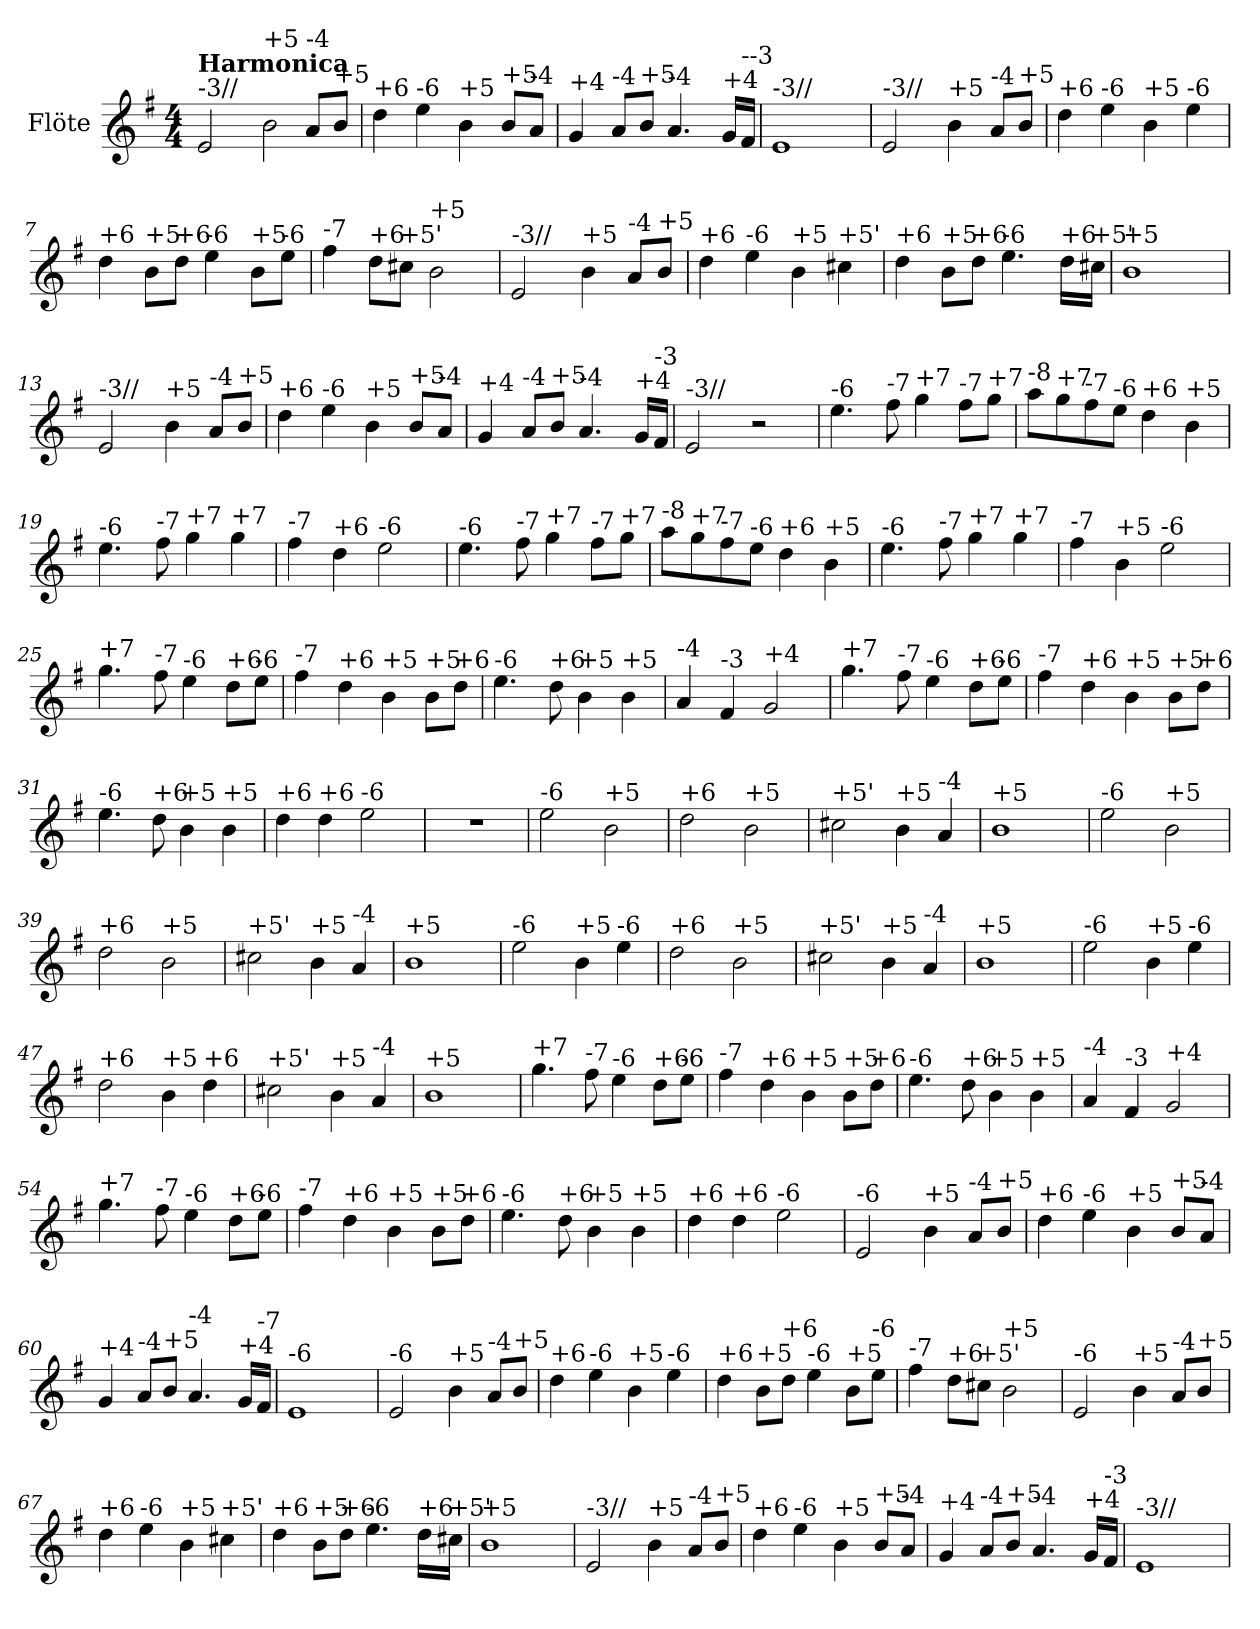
**kern
*part1
*staff1
*I"Flöte
*I'Fl
*clefG2
*k[f#]
*M4/4
=1
!LO:TX:a:t=-3//
!LO:TX:a:B:t=Harmonica
2e/
!LO:TX:a:t=+5
!LO:N:head=open
4b\
!LO:TX:a:t=-4
8a/L
!LO:TX:a:t=+5
8b/J
=2
!LO:TX:a:t=+6
4dd\
!LO:TX:a:t=-6
4ee\
!LO:TX:a:t=+5
4b\
!LO:TX:a:t=+5
8b/L
!LO:TX:a:t=-4
8a/J
=3
!LO:TX:a:t=+4
4g/
!LO:TX:a:t=-4
8a/L
!LO:TX:a:t=+5
8b/J
!LO:TX:a:t=-4
4.a/
!LO:TX:a:t=+4
16g/LL
!LO:TX:a:t=--3
16f#/JJ
=4
!LO:TX:a:t=-3//
1e
=5
!LO:TX:a:t=-3//
2e/
!LO:TX:a:t=+5
4b\
!LO:TX:a:t=-4
8a/L
!LO:TX:a:t=+5
8b/J
=6
!LO:TX:a:t=+6
4dd\
!LO:TX:a:t=-6
4ee\
!LO:TX:a:t=+5
4b\
!LO:TX:a:t=-6
4ee\
=7
!LO:TX:a:t=+6
4dd\
!LO:TX:a:t=+5
8b\L
!LO:TX:a:t=+6
8dd\J
!LO:TX:a:t=-6
4ee\
!LO:TX:a:t=+5
8b\L
!LO:TX:a:t=-6
8ee\J
=8
!LO:TX:a:t=-7
4ff#\
!LO:TX:a:t=+6
8dd\L
!LO:TX:a:t=+5'
8cc#X\J
!LO:TX:a:t=+5
2b\
!!LO:LB:g=z
=9
!LO:TX:a:t=-3//
2e/
!LO:TX:a:t=+5
4b\
!LO:TX:a:t=-4
8a/L
!LO:TX:a:t=+5
8b/J
=10
!LO:TX:a:t=+6
4dd\
!LO:TX:a:t=-6
4ee\
!LO:TX:a:t=+5
4b\
!LO:TX:a:t=+5'
4cc#X\
=11
!LO:TX:a:t=+6
4dd\
!LO:TX:a:t=+5
8b\L
!LO:TX:a:t=+6
8dd\J
!LO:TX:a:t=-6
4.ee\
!LO:TX:a:t=+6
16dd\LL
!LO:TX:a:t=+5'
16cc#X\JJ
=12
!LO:TX:a:t=+5
1b
=13
!LO:TX:a:t=-3//
2e/
!LO:TX:a:t=+5
4b\
!LO:TX:a:t=-4
8a/L
!LO:TX:a:t=+5
8b/J
=14
!LO:TX:a:t=+6
4dd\
!LO:TX:a:t=-6
4ee\
!LO:TX:a:t=+5
4b\
!LO:TX:a:t=+5
8b/L
!LO:TX:a:t=-4
8a/J
=15
!LO:TX:a:t=+4
4g/
!LO:TX:a:t=-4
8a/L
!LO:TX:a:t=+5
8b/J
!LO:TX:a:t=-4
4.a/
!LO:TX:a:t=+4
16g/LL
!LO:TX:a:t=-3
16f#/JJ
=16
!LO:TX:a:t=-3//
2e/
2r
!!LO:LB:g=z
=17
!LO:TX:a:t=-6
4.ee\
!LO:TX:a:t=-7
8ff#\
!LO:TX:a:t=+7
4gg\
!LO:TX:a:t=-7
8ff#\L
!LO:TX:a:t=+7
8gg\J
=18
!LO:TX:a:t=-8
8aa\L
!LO:TX:a:t=+7
8gg\
!LO:TX:a:t=-7
8ff#\
!LO:TX:a:t=-6
8ee\J
!LO:TX:a:t=+6
4dd\
!LO:TX:a:t=+5
4b\
=19
!LO:TX:a:t=-6
4.ee\
!LO:TX:a:t=-7
8ff#\
!LO:TX:a:t=+7
4gg\
!LO:TX:a:t=+7
4gg\
=20
!LO:TX:a:t=-7
4ff#\
!LO:TX:a:t=+6
4dd\
!LO:TX:a:t=-6
2ee\
=21
!LO:TX:a:t=-6
4.ee\
!LO:TX:a:t=-7
8ff#\
!LO:TX:a:t=+7
4gg\
!LO:TX:a:t=-7
8ff#\L
!LO:TX:a:t=+7
8gg\J
=22
!LO:TX:a:t=-8
8aa\L
!LO:TX:a:t=+7
8gg\
!LO:TX:a:t=-7
8ff#\
!LO:TX:a:t=-6
8ee\J
!LO:TX:a:t=+6
4dd\
!LO:TX:a:t=+5
4b\
=23
!LO:TX:a:t=-6
4.ee\
!LO:TX:a:t=-7
8ff#\
!LO:TX:a:t=+7
4gg\
!LO:TX:a:t=+7
4gg\
=24
!LO:TX:a:t=-7
4ff#\
!LO:TX:a:t=+5
4b\
!LO:TX:a:t=-6
2ee\
!!LO:LB:g=z
=25
!LO:TX:a:t=+7
4.gg\
!LO:TX:a:t=-7
8ff#\
!LO:TX:a:t=-6
4ee\
!LO:TX:a:t=+6
8dd\L
!LO:TX:a:t=-6
8ee\J
=26
!LO:TX:a:t=-7
4ff#\
!LO:TX:a:t=+6
4dd\
!LO:TX:a:t=+5
4b\
!LO:TX:a:t=+5
8b\L
!LO:TX:a:t=+6
8dd\J
=27
!LO:TX:a:t=-6
4.ee\
!LO:TX:a:t=+6
8dd\
!LO:TX:a:t=+5
4b\
!LO:TX:a:t=+5
4b\
=28
!LO:TX:a:t=-4
4a/
!LO:TX:a:t=-3
4f#/
!LO:TX:a:t=+4
2g/
=29
!LO:TX:a:t=+7
4.gg\
!LO:TX:a:t=-7
8ff#\
!LO:TX:a:t=-6
4ee\
!LO:TX:a:t=+6
8dd\L
!LO:TX:a:t=-6
8ee\J
=30
!LO:TX:a:t=-7
4ff#\
!LO:TX:a:t=+6
4dd\
!LO:TX:a:t=+5
4b\
!LO:TX:a:t=+5
8b\L
!LO:TX:a:t=+6
8dd\J
=31
!LO:TX:a:t=-6
4.ee\
!LO:TX:a:t=+6
8dd\
!LO:TX:a:t=+5
4b\
!LO:TX:a:t=+5
4b\
=32
!LO:TX:a:t=+6
4dd\
!LO:TX:a:t=+6
4dd\
!LO:TX:a:t=-6
2ee\
=33
1r
!!LO:LB:g=z
=34
!LO:TX:a:t=-6
2ee\
!LO:TX:a:t=+5
2b\
=35
!LO:TX:a:t=+6
2dd\
!LO:TX:a:t=+5
2b\
=36
!LO:TX:a:t=+5'
2cc#X\
!LO:TX:a:t=+5
4b\
!LO:TX:a:t=-4
4a/
=37
!LO:TX:a:t=+5
1b
=38
!LO:TX:a:t=-6
2ee\
!LO:TX:a:t=+5
2b\
=39
!LO:TX:a:t=+6
2dd\
!LO:TX:a:t=+5
2b\
=40
!LO:TX:a:t=+5'
2cc#X\
!LO:TX:a:t=+5
4b\
!LO:TX:a:t=-4
4a/
=41
!LO:TX:a:t=+5
1b
=42
!LO:TX:a:t=-6
2ee\
!LO:TX:a:t=+5
4b\
!LO:TX:a:t=-6
4ee\
=43
!LO:TX:a:t=+6
2dd\
!LO:TX:a:t=+5
2b\
=44
!LO:TX:a:t=+5'
2cc#X\
!LO:TX:a:t=+5
4b\
!LO:TX:a:t=-4
4a/
=45
!LO:TX:a:t=+5
1b
=46
!LO:TX:a:t=-6
2ee\
!LO:TX:a:t=+5
4b\
!LO:TX:a:t=-6
4ee\
!!LO:LB:g=z
=47
!LO:TX:a:t=+6
2dd\
!LO:TX:a:t=+5
4b\
!LO:TX:a:t=+6
4dd\
=48
!LO:TX:a:t=+5'
2cc#X\
!LO:TX:a:t=+5
4b\
!LO:TX:a:t=-4
4a/
=49
!LO:TX:a:t=+5
1b
=50
!LO:TX:a:t=+7
4.gg\
!LO:TX:a:t=-7
8ff#\
!LO:TX:a:t=-6
4ee\
!LO:TX:a:t=+6
8dd\L
!LO:TX:a:t=-6
8ee\J
=51
!LO:TX:a:t=-7
4ff#\
!LO:TX:a:t=+6
4dd\
!LO:TX:a:t=+5
4b\
!LO:TX:a:t=+5
8b\L
!LO:TX:a:t=+6
8dd\J
=52
!LO:TX:a:t=-6
4.ee\
!LO:TX:a:t=+6
8dd\
!LO:TX:a:t=+5
4b\
!LO:TX:a:t=+5
4b\
=53
!LO:TX:a:t=-4
4a/
!LO:TX:a:t=-3
4f#/
!LO:TX:a:t=+4
2g/
=54
!LO:TX:a:t=+7
4.gg\
!LO:TX:a:t=-7
8ff#\
!LO:TX:a:t=-6
4ee\
!LO:TX:a:t=+6
8dd\L
!LO:TX:a:t=-6
8ee\J
=55
!LO:TX:a:t=-7
4ff#\
!LO:TX:a:t=+6
4dd\
!LO:TX:a:t=+5
4b\
!LO:TX:a:t=+5
8b\L
!LO:TX:a:t=+6
8dd\J
!!LO:LB:g=z
=56
!LO:TX:a:t=-6
4.ee\
!LO:TX:a:t=+6
8dd\
!LO:TX:a:t=+5
4b\
!LO:TX:a:t=+5
4b\
=57
!LO:TX:a:t=+6
4dd\
!LO:TX:a:t=+6
4dd\
!LO:TX:a:t=-6
2ee\
=58
!LO:TX:a:t=-6
2e/
!LO:TX:a:t=+5
4b\
!LO:TX:a:t=-4
8a/L
!LO:TX:a:t=+5
8b/J
=59
!LO:TX:a:t=+6
4dd\
!LO:TX:a:t=-6
4ee\
!LO:TX:a:t=+5
4b\
!LO:TX:a:t=+5
8b/L
!LO:TX:a:t=-4
8a/J
=60
!LO:TX:a:t=+4
4g/
!LO:TX:a:t=-4
8a/L
!LO:TX:a:t=+5
8b/J
!LO:TX:a:t=-4
4.a/
!LO:TX:a:t=+4
16g/LL
!LO:TX:a:t=-7
16f#/JJ
=61
!LO:TX:a:t=-6
1e
=62
!LO:TX:a:t=-6
2e/
!LO:TX:a:t=+5
4b\
!LO:TX:a:t=-4
8a/L
!LO:TX:a:t=+5
8b/J
=63
!LO:TX:a:t=+6
4dd\
!LO:TX:a:t=-6
4ee\
!LO:TX:a:t=+5
4b\
!LO:TX:a:t=-6
4ee\
!!LO:LB:g=z
=64
!LO:TX:a:t=+6
4dd\
!LO:TX:a:t=+5
8b\L
!LO:TX:a:t=+6
8dd\J
!LO:TX:a:t=-6
4ee\
!LO:TX:a:t=+5
8b\L
!LO:TX:a:t=-6
8ee\J
=65
!LO:TX:a:t=-7
4ff#\
!LO:TX:a:t=+6
8dd\L
!LO:TX:a:t=+5'
8cc#X\J
!LO:TX:a:t=+5
2b\
=66
!LO:TX:a:t=-6
2e/
!LO:TX:a:t=+5
4b\
!LO:TX:a:t=-4
8a/L
!LO:TX:a:t=+5
8b/J
=67
!LO:TX:a:t=+6
4dd\
!LO:TX:a:t=-6
4ee\
!LO:TX:a:t=+5
4b\
!LO:TX:a:t=+5'
4cc#X\
=68
!LO:TX:a:t=+6
4dd\
!LO:TX:a:t=+5
8b\L
!LO:TX:a:t=+6
8dd\J
!LO:TX:a:t=-6
4.ee\
!LO:TX:a:t=+6
16dd\LL
!LO:TX:a:t=+5'
16cc#X\JJ
=69
!LO:TX:a:t=+5
1b
=70
!LO:TX:a:t=-3//
2e/
!LO:TX:a:t=+5
4b\
!LO:TX:a:t=-4
8a/L
!LO:TX:a:t=+5
8b/J
=71
!LO:TX:a:t=+6
4dd\
!LO:TX:a:t=-6
4ee\
!LO:TX:a:t=+5
4b\
!LO:TX:a:t=+5
8b/L
!LO:TX:a:t=-4
8a/J
!!LO:LB:g=z
=72
!LO:TX:a:t=+4
4g/
!LO:TX:a:t=-4
8a/L
!LO:TX:a:t=+5
8b/J
!LO:TX:a:t=-4
4.a/
!LO:TX:a:t=+4
16g/LL
!LO:TX:a:t=-3
16f#/JJ
=73
!LO:TX:a:t=-3//
1e
=
*-
